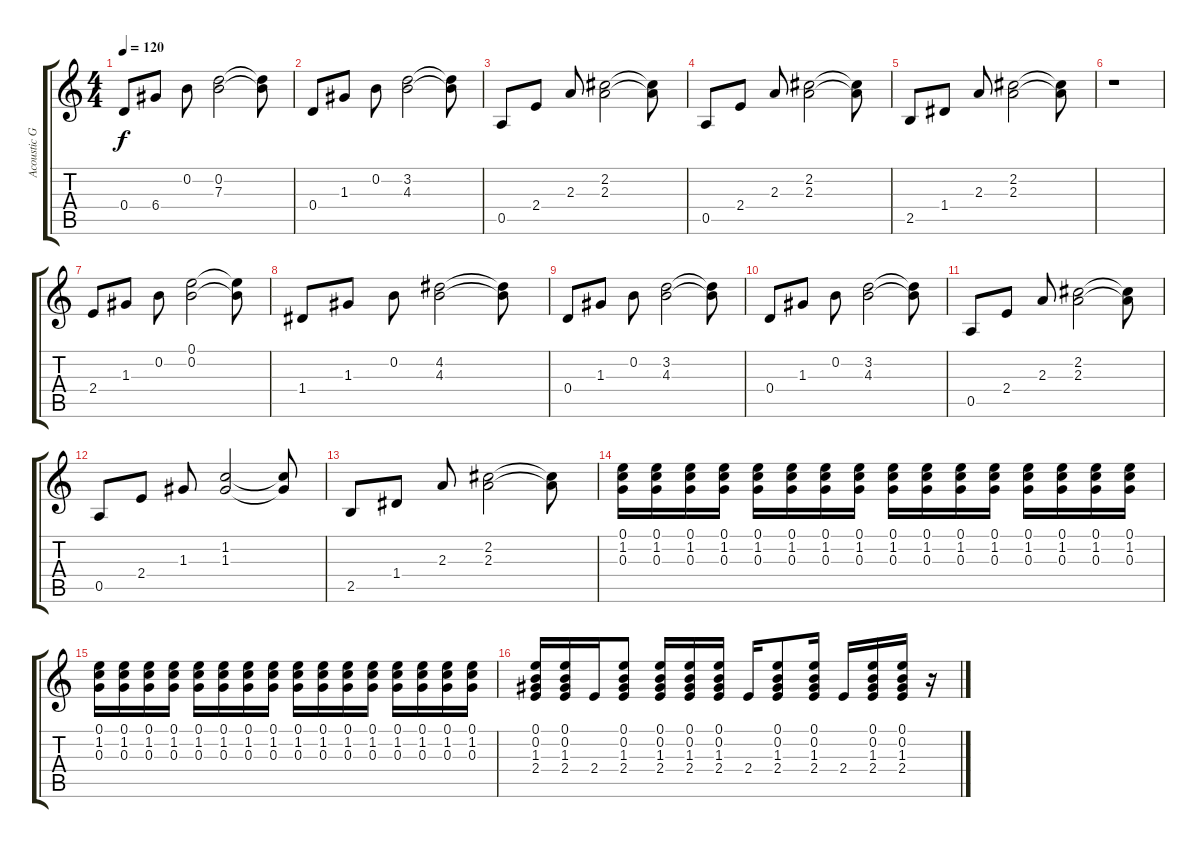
\track ("Acoustic Guitar 1" "Acoustic G") {instrument acousticguitarsteel}
\staff {score tabs}
\tuning (E4 B3 G3 D3 A2 E2) {hide}
\ts (4 4)
\tempo 120
\clef g2
\ks c
0.4.8{dy f} 6.4.8 0.2.8 (0.2 7.3).2 (0.2{t} 7.3{t}).8 |
0.4.8 1.3.8 0.2.8 (3.2 4.3).2 (3.2{t} 4.3{t}).8 |
0.5.8 2.4.8 2.3.8 (2.2 2.3).2 (2.2{t} 2.3{t}).8 |
0.5.8 2.4.8 2.3.8 (2.2 2.3).2 (2.2{t} 2.3{t}).8 |
2.5.8 1.4.8 2.3.8 (2.2 2.3).2 (2.2{t} 2.3{t}).8 |
r.1 |
2.4.8 1.3.8 0.2.8 (0.1 0.2).2 (0.1{t} 0.2{t}).8 |
1.4.8 1.3.8 0.2.8 (4.2 4.3).2 (4.2{t} 4.3{t}).8 |
0.4.8 1.3.8 0.2.8 (3.2 4.3).2 (3.2{t} 4.3{t}).8 |
0.4.8 1.3.8 0.2.8 (3.2 4.3).2 (3.2{t} 4.3{t}).8 |
0.5.8 2.4.8 2.3.8 (2.2 2.3).2 (2.2{t} 2.3{t}).8 |
0.5.8 2.4.8 1.3.8 (1.2 1.3).2 (1.2{t} 1.3{t}).8 |
2.5.8 1.4.8 2.3.8 (2.2 2.3).2 (2.2{t} 2.3{t}).8 |
(0.1 1.2 0.3).16 (0.1 1.2 0.3).16 (0.1 1.2 0.3).16 (0.1 1.2 0.3).16 (0.1 1.2 0.3).16 (0.1 1.2 0.3).16 (0.1 1.2 0.3).16 (0.1 1.2 0.3).16 (0.1 1.2 0.3).16 (0.1 1.2 0.3).16 (0.1 1.2 0.3).16 (0.1 1.2 0.3).16 (0.1 1.2 0.3).16 (0.1 1.2 0.3).16 (0.1 1.2 0.3).16 (0.1 1.2 0.3).16 |
(0.1 1.2 0.3).16 (0.1 1.2 0.3).16 (0.1 1.2 0.3).16 (0.1 1.2 0.3).16 (0.1 1.2 0.3).16 (0.1 1.2 0.3).16 (0.1 1.2 0.3).16 (0.1 1.2 0.3).16 (0.1 1.2 0.3).16 (0.1 1.2 0.3).16 (0.1 1.2 0.3).16 (0.1 1.2 0.3).16 (0.1 1.2 0.3).16 (0.1 1.2 0.3).16 (0.1 1.2 0.3).16 (0.1 1.2 0.3).16 |
(0.1 0.2 1.3 2.4).16 (0.1 0.2 1.3 2.4).16 2.4.16 (0.1 0.2 1.3 2.4).8 (0.1 0.2 1.3 2.4).16 (0.1 0.2 1.3 2.4).16 (0.1 0.2 1.3 2.4).16 2.4.16 (0.1 0.2 1.3 2.4).8 (0.1 0.2 1.3 2.4).16 2.4.16 (0.1 0.2 1.3 2.4).16 (0.1 0.2 1.3 2.4).16 r.16
